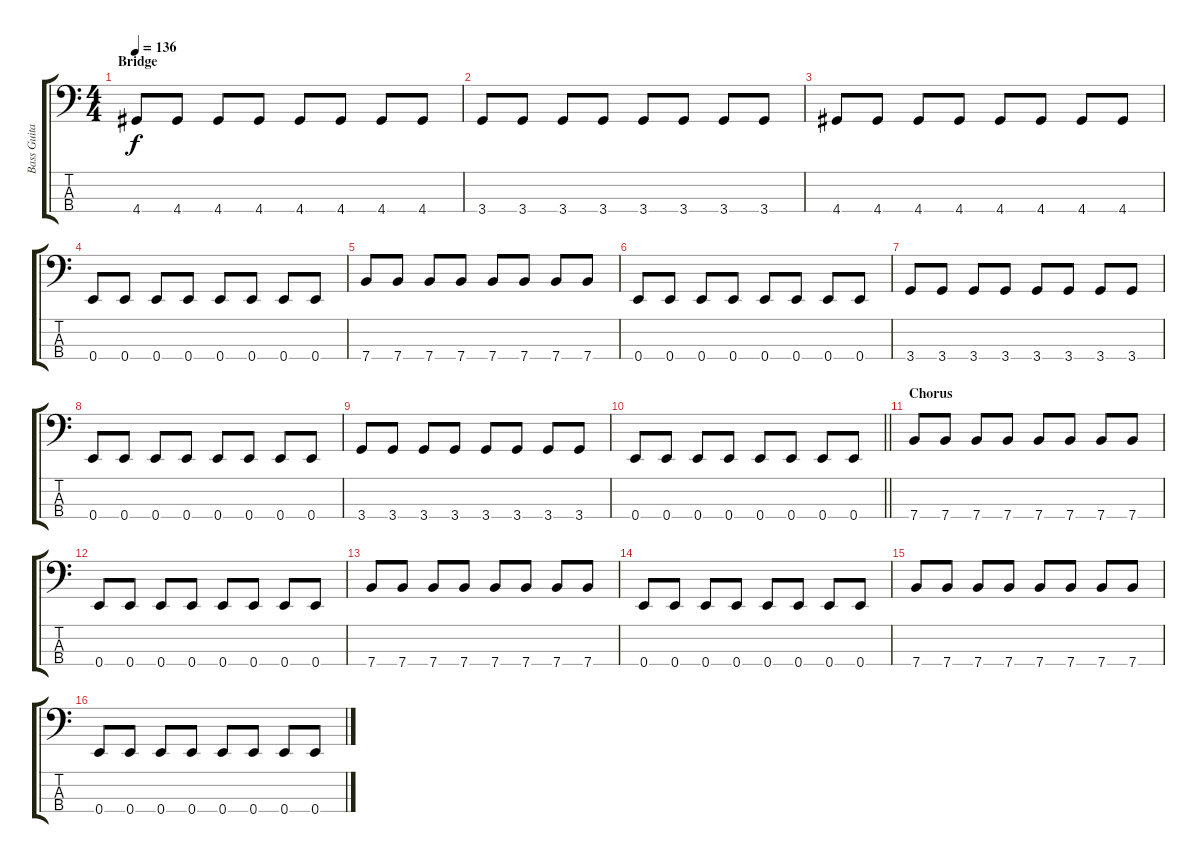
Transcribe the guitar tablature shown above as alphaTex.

\track ("Bass Guitar" "Bass Guita") {instrument electricbasspick}
\staff {score tabs}
\tuning (G2 D2 A1 E1) {hide}
\ts (4 4)
\section ("" "Bridge")
\tempo 136
\clef f4
\ks c
4.4.8{dy f} 4.4.8 4.4.8 4.4.8 4.4.8 4.4.8 4.4.8 4.4.8 |
3.4.8 3.4.8 3.4.8 3.4.8 3.4.8 3.4.8 3.4.8 3.4.8 |
4.4.8 4.4.8 4.4.8 4.4.8 4.4.8 4.4.8 4.4.8 4.4.8 |
0.4.8 0.4.8 0.4.8 0.4.8 0.4.8 0.4.8 0.4.8 0.4.8 |
7.4.8 7.4.8 7.4.8 7.4.8 7.4.8 7.4.8 7.4.8 7.4.8 |
0.4.8 0.4.8 0.4.8 0.4.8 0.4.8 0.4.8 0.4.8 0.4.8 |
3.4.8 3.4.8 3.4.8 3.4.8 3.4.8 3.4.8 3.4.8 3.4.8 |
0.4.8 0.4.8 0.4.8 0.4.8 0.4.8 0.4.8 0.4.8 0.4.8 |
3.4.8 3.4.8 3.4.8 3.4.8 3.4.8 3.4.8 3.4.8 3.4.8 |
\barLineRight lightlight
0.4.8 0.4.8 0.4.8 0.4.8 0.4.8 0.4.8 0.4.8 0.4.8 |
\section ("" "Chorus")
7.4.8 7.4.8 7.4.8 7.4.8 7.4.8 7.4.8 7.4.8 7.4.8 |
0.4.8 0.4.8 0.4.8 0.4.8 0.4.8 0.4.8 0.4.8 0.4.8 |
7.4.8 7.4.8 7.4.8 7.4.8 7.4.8 7.4.8 7.4.8 7.4.8 |
0.4.8 0.4.8 0.4.8 0.4.8 0.4.8 0.4.8 0.4.8 0.4.8 |
7.4.8 7.4.8 7.4.8 7.4.8 7.4.8 7.4.8 7.4.8 7.4.8 |
0.4.8 0.4.8 0.4.8 0.4.8 0.4.8 0.4.8 0.4.8 0.4.8
